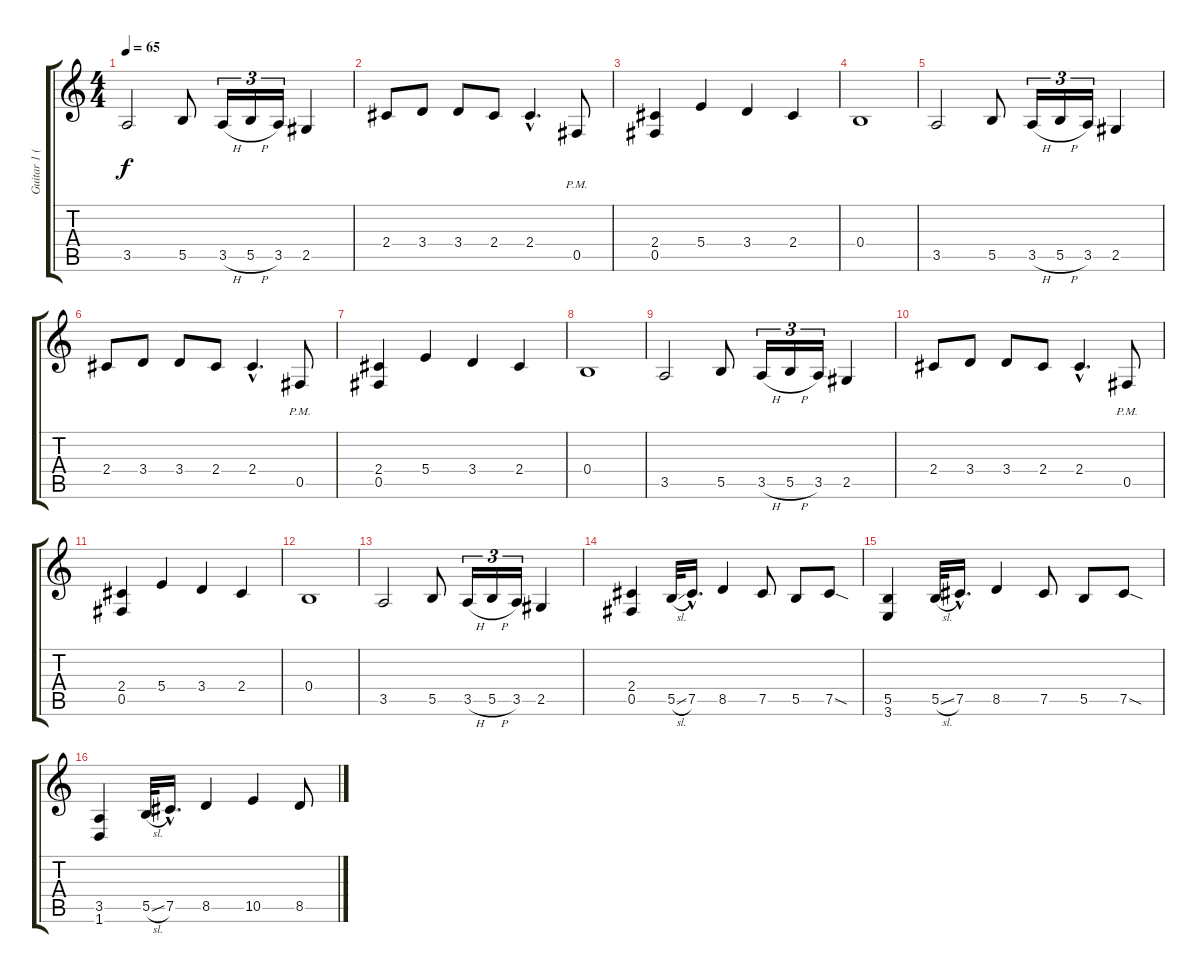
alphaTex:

\track ("Guitar 1 (Distortion)" "Guitar 1 (") {instrument distortionguitar}
\staff {score tabs}
\tuning (Db4 Ab3 E3 B2 Gb2 Db2) {hide}
\ts (4 4)
\tempo 65
\clef g2
\ks c
3.5.2{dy f} 5.5.8 3.5{h}.16{tu (3 2)} 5.5{h}.16{tu (3 2)} 3.5.16{tu (3 2)} 2.5.4 |
2.4.8 3.4.8 3.4.8 2.4.8 2.4{hac}.4{d} 0.5{pm}.8 |
(2.4 0.5).4 5.4.4 3.4.4 2.4.4 |
0.4.1 |
3.5.2 5.5.8 3.5{h}.16{tu (3 2)} 5.5{h}.16{tu (3 2)} 3.5.16{tu (3 2)} 2.5.4 |
2.4.8 3.4.8 3.4.8 2.4.8 2.4{hac}.4{d} 0.5{pm}.8 |
(2.4 0.5).4 5.4.4 3.4.4 2.4.4 |
0.4.1 |
3.5.2 5.5.8 3.5{h}.16{tu (3 2)} 5.5{h}.16{tu (3 2)} 3.5.16{tu (3 2)} 2.5.4 |
2.4.8 3.4.8 3.4.8 2.4.8 2.4{hac}.4{d} 0.5{pm}.8 |
(2.4 0.5).4 5.4.4 3.4.4 2.4.4 |
0.4.1 |
3.5.2 5.5.8 3.5{h}.16{tu (3 2)} 5.5{h}.16{tu (3 2)} 3.5.16{tu (3 2)} 2.5.4 |
(2.4 0.5).4 5.5{sl}.32 7.5{hac}.16{d} 8.5.4 7.5.8 5.5.8 7.5{sod}.8 |
(5.5 3.6).4 5.5{sl}.32 7.5{hac}.16{d} 8.5.4 7.5.8 5.5.8 7.5{sod}.8 |
(3.5 1.6).4 5.5{sl}.32 7.5{hac}.16{d} 8.5.4 10.5.4 8.5.8
